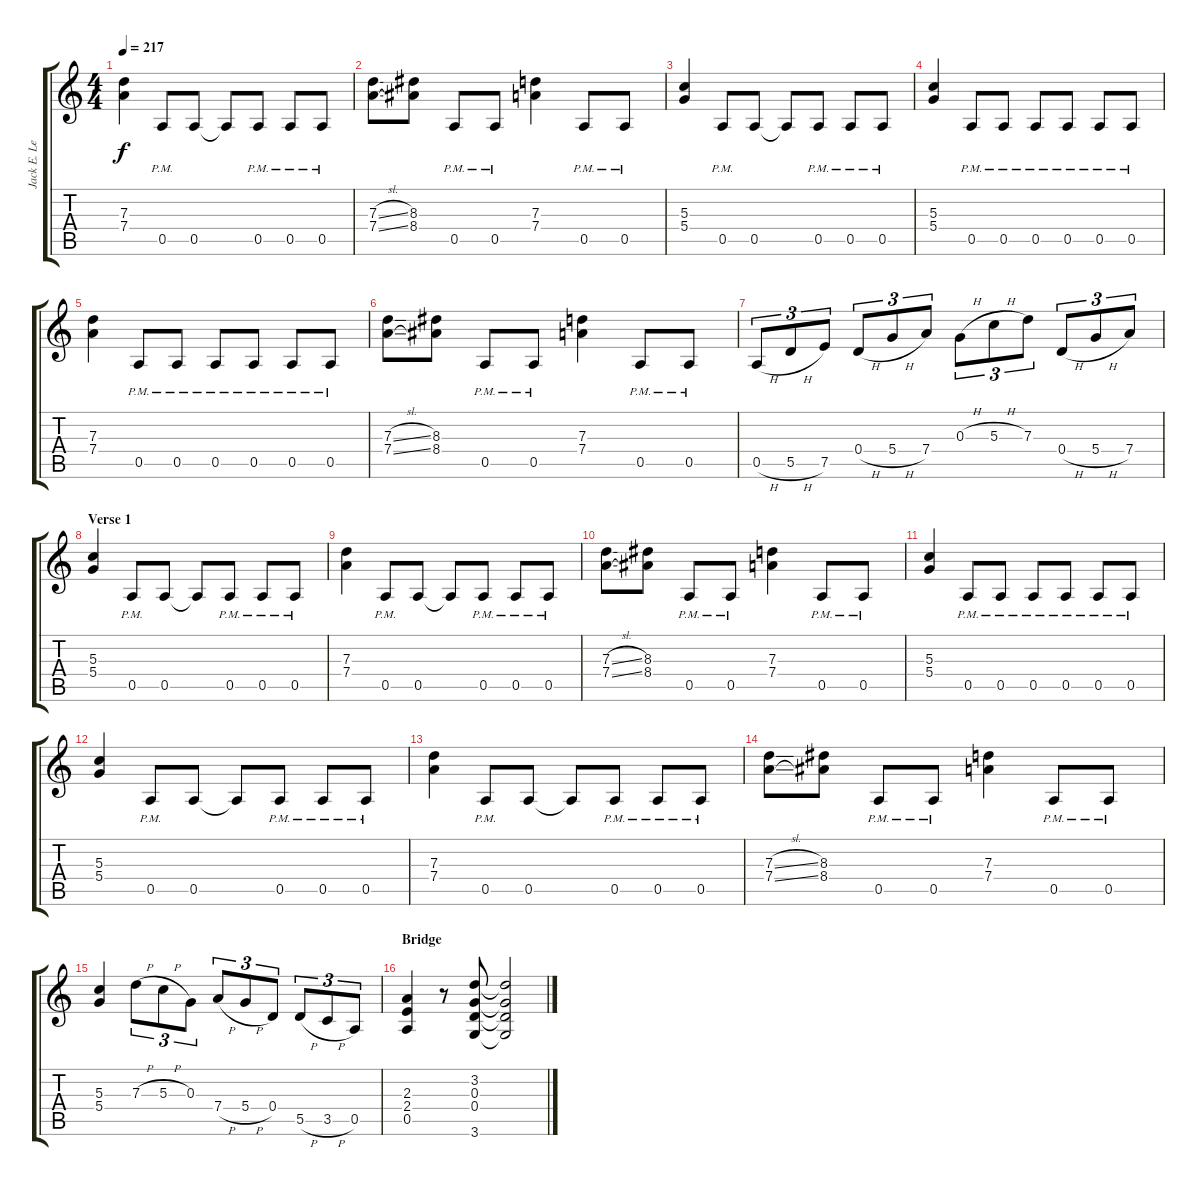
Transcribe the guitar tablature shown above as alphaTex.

\track ("Jack E. Lee" "Jack E. Le") {instrument distortionguitar}
\staff {score tabs}
\tuning (E4 B3 G3 D3 A2 E2) {hide}
\ts (4 4)
\tempo 217
\clef g2
\ks c
(7.3 7.4).4{dy f} 0.5{pm}.8 0.5.8 0.5{t}.8 0.5{pm}.8 0.5{pm}.8 0.5{pm}.8 |
(7.3{sl} 7.4{sl}).8 (8.3 8.4).8 0.5{pm}.8 0.5{pm}.8 (7.3 7.4).4 0.5{pm}.8 0.5{pm}.8 |
(5.3 5.4).4 0.5{pm}.8 0.5.8 0.5{t}.8 0.5{pm}.8 0.5{pm}.8 0.5{pm}.8 |
(5.3 5.4).4 0.5{pm}.8 0.5{pm}.8 0.5{pm}.8 0.5{pm}.8 0.5{pm}.8 0.5{pm}.8 |
(7.3 7.4).4 0.5{pm}.8 0.5{pm}.8 0.5{pm}.8 0.5{pm}.8 0.5{pm}.8 0.5{pm}.8 |
(7.3{sl} 7.4{sl}).8 (8.3 8.4).8 0.5{pm}.8 0.5{pm}.8 (7.3 7.4).4 0.5{pm}.8 0.5{pm}.8 |
0.5{h}.8{tu (3 2)} 5.5{h}.8{tu (3 2)} 7.5.8{tu (3 2)} 0.4{h}.8{tu (3 2)} 5.4{h}.8{tu (3 2)} 7.4.8{tu (3 2)} 0.3{h}.8{tu (3 2)} 5.3{h}.8{tu (3 2)} 7.3.8{tu (3 2)} 0.4{h}.8{tu (3 2)} 5.4{h}.8{tu (3 2)} 7.4.8{tu (3 2)} |
\section ("" "Verse 1")
(5.3 5.4).4 0.5{pm}.8 0.5.8 0.5{t}.8 0.5{pm}.8 0.5{pm}.8 0.5{pm}.8 |
(7.3 7.4).4 0.5{pm}.8 0.5.8 0.5{t}.8 0.5{pm}.8 0.5{pm}.8 0.5{pm}.8 |
(7.3{sl} 7.4{sl}).8 (8.3 8.4).8 0.5{pm}.8 0.5{pm}.8 (7.3 7.4).4 0.5{pm}.8 0.5{pm}.8 |
(5.3 5.4).4 0.5{pm}.8 0.5{pm}.8 0.5{pm}.8 0.5{pm}.8 0.5{pm}.8 0.5{pm}.8 |
(5.3 5.4).4 0.5{pm}.8 0.5.8 0.5{t}.8 0.5{pm}.8 0.5{pm}.8 0.5{pm}.8 |
(7.3 7.4).4 0.5{pm}.8 0.5.8 0.5{t}.8 0.5{pm}.8 0.5{pm}.8 0.5{pm}.8 |
(7.3{sl} 7.4{sl}).8 (8.3 8.4).8 0.5{pm}.8 0.5{pm}.8 (7.3 7.4).4 0.5{pm}.8 0.5{pm}.8 |
(5.3 5.4).4 7.3{h}.8{tu (3 2)} 5.3{h}.8{tu (3 2)} 0.3.8{tu (3 2)} 7.4{h}.8{tu (3 2)} 5.4{h}.8{tu (3 2)} 0.4.8{tu (3 2)} 5.5{h}.8{tu (3 2)} 3.5{h}.8{tu (3 2)} 0.5.8{tu (3 2)} |
\section ("" "Bridge")
(2.3 2.4 0.5).4 r.8 (3.2 0.3 0.4 3.6).8 (3.2{t} 0.3{t} 0.4{t} 3.6{t}).2
